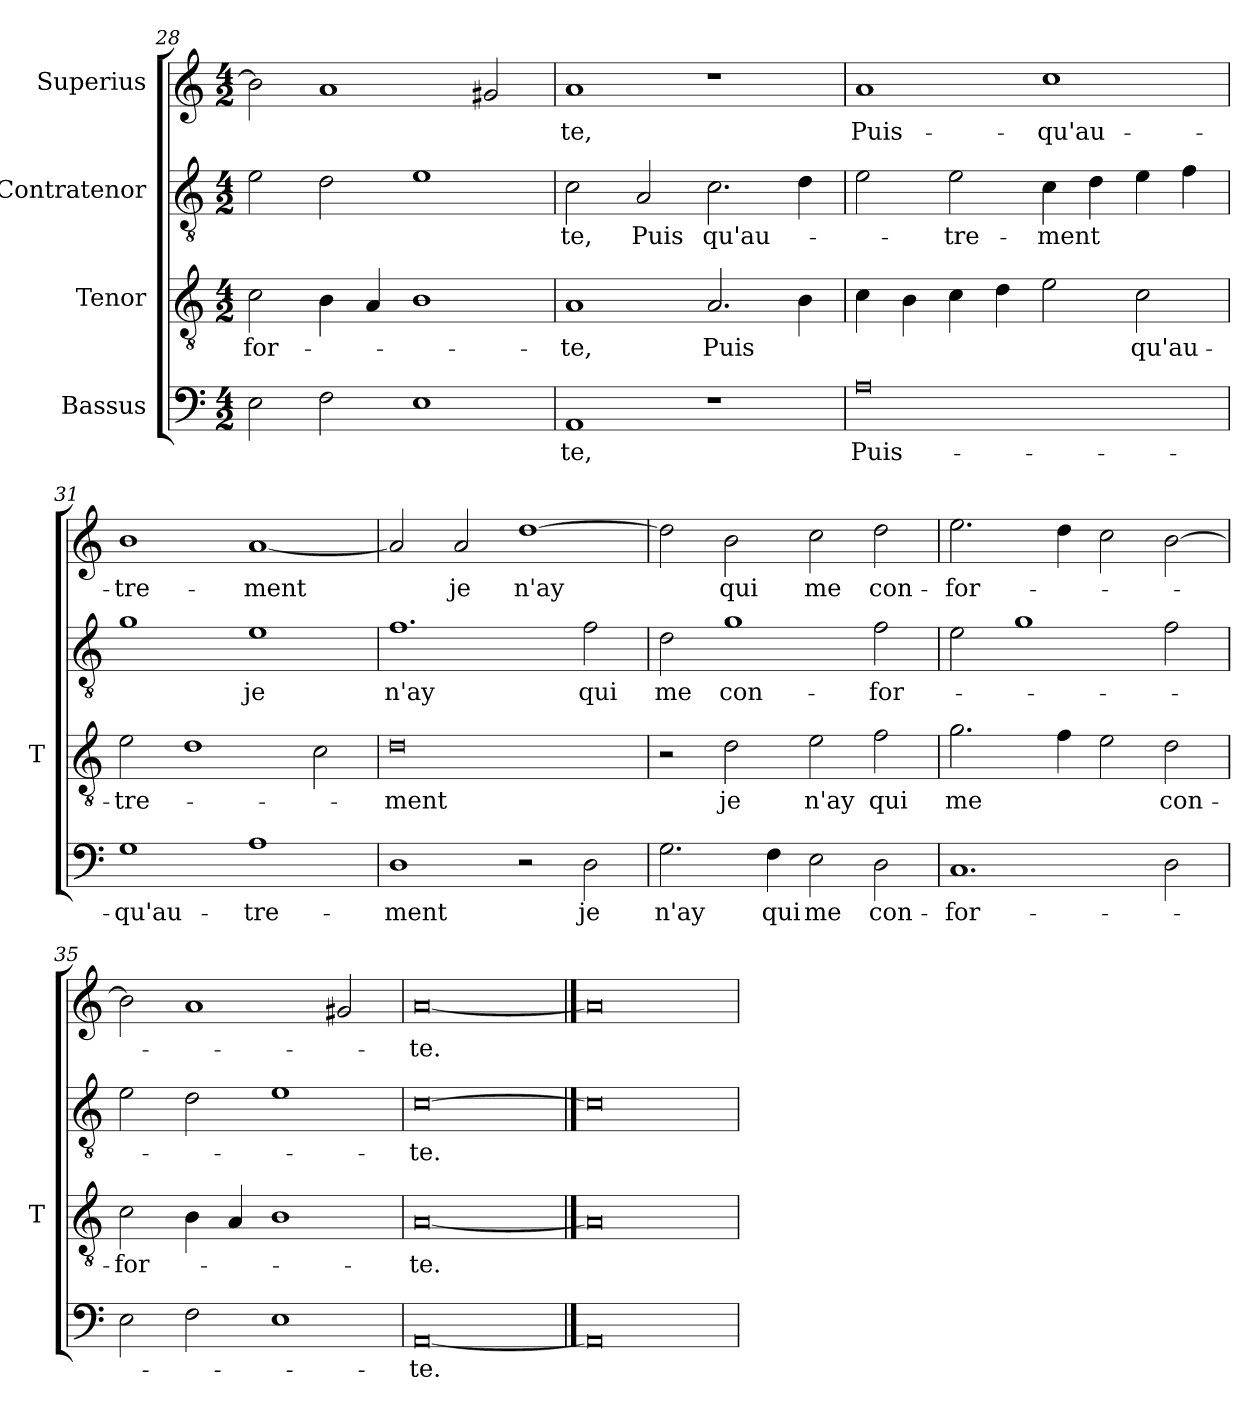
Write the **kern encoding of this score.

**kern	**text	**kern	**text	**kern	**text	**kern	**text
*part4	*part4	*part3	*part3	*part2	*part2	*part1	*part1
*staff4	*staff4	*staff3	*staff3	*staff2	*staff2	*staff1	*staff1
*I"Bassus	*	*I"Tenor	*	*I"Contratenor	*	*I"Superius	*
*	*	*I'T	*	*	*	*	*
*clefF4	*	*clefGv2	*	*clefGv2	*	*clefG2	*
*k[]	*	*k[]	*	*k[]	*	*k[]	*
*M4/2	*	*M4/2	*	*M4/2	*	*M4/2	*
=28	=28	=28	=28	=28	=28	=28	=28
2E	.	2c	for-	2e	.	2b]	.
2F	.	4B	.	2d	.	1a	.
.	.	4A	.	.	.	.	.
1E	.	1B	.	1e	.	.	.
.	.	.	.	.	.	2g#X	.
=29	=29	=29	=29	=29	=29	=29	=29
1AA	-te,	1A	-te,	2c	-te,	1a	-te,
.	.	.	.	2A	-Puis	.	.
1r	.	2.A	-Puis	2.c	qu'au-	1r	.
.	.	4B	.	4d	.	.	.
=30	=30	=30	=30	=30	=30	=30	=30
0A	Puis-	4c	.	2e	.	1a	Puis-
.	.	4B	.	.	.	.	.
.	.	4c	.	2e	tre-	.	.
.	.	4d	.	.	.	.	.
.	.	2e	.	4c	-ment	1cc	qu'au-
.	.	.	.	4d	.	.	.
.	.	2c	qu'au-	4e	.	.	.
.	.	.	.	4f	.	.	.
=31	=31	=31	=31	=31	=31	=31	=31
1G	qu'au-	2e	tre-	1g	.	1b	tre-
.	.	1d	.	.	.	.	.
1A	tre-	.	.	1e	-je	[1a	-ment
.	.	2c	.	.	.	.	.
=32	=32	=32	=32	=32	=32	=32	=32
1D	-ment	0d	-ment	1.f	-n'ay	2a]	.
.	.	.	.	.	.	2a	-je
2r	.	.	.	.	.	[1dd	-n'ay
2D	-je	.	.	2f	-qui	.	.
=33	=33	=33	=33	=33	=33	=33	=33
2.G	-n'ay	2r	.	2d	-me	2dd]	.
.	.	2d	-je	1g	con-	2b	-qui
4F	-qui	.	.	.	.	.	.
2E	-me	2e	-n'ay	.	.	2cc	-me
2D	con-	2f	-qui	2f	for-	2dd	con-
=34	=34	=34	=34	=34	=34	=34	=34
1.C	for-	2.g	-me	2e	.	2.ee	for-
.	.	.	.	1g	.	.	.
.	.	4f	.	.	.	4dd	.
.	.	2e	.	.	.	2cc	.
2D	.	2d	con-	2f	.	[2b	.
=35	=35	=35	=35	=35	=35	=35	=35
2E	.	2c	for-	2e	.	2b]	.
2F	.	4B	.	2d	.	1a	.
.	.	4A	.	.	.	.	.
1E	.	1B	.	1e	.	.	.
.	.	.	.	.	.	2g#X	.
=36	=36	=36	=36	=36	=36	=36	=36
[0AA	-te.	[0A	-te.	[0c	-te.	[0a	-te.
==37	==37	==37	==37	==37	==37	==37	==37
0AA]	.	0A]	.	0c]	.	0a]	.
=	=	=	=	=	=	=	=
*-	*-	*-	*-	*-	*-	*-	*-
